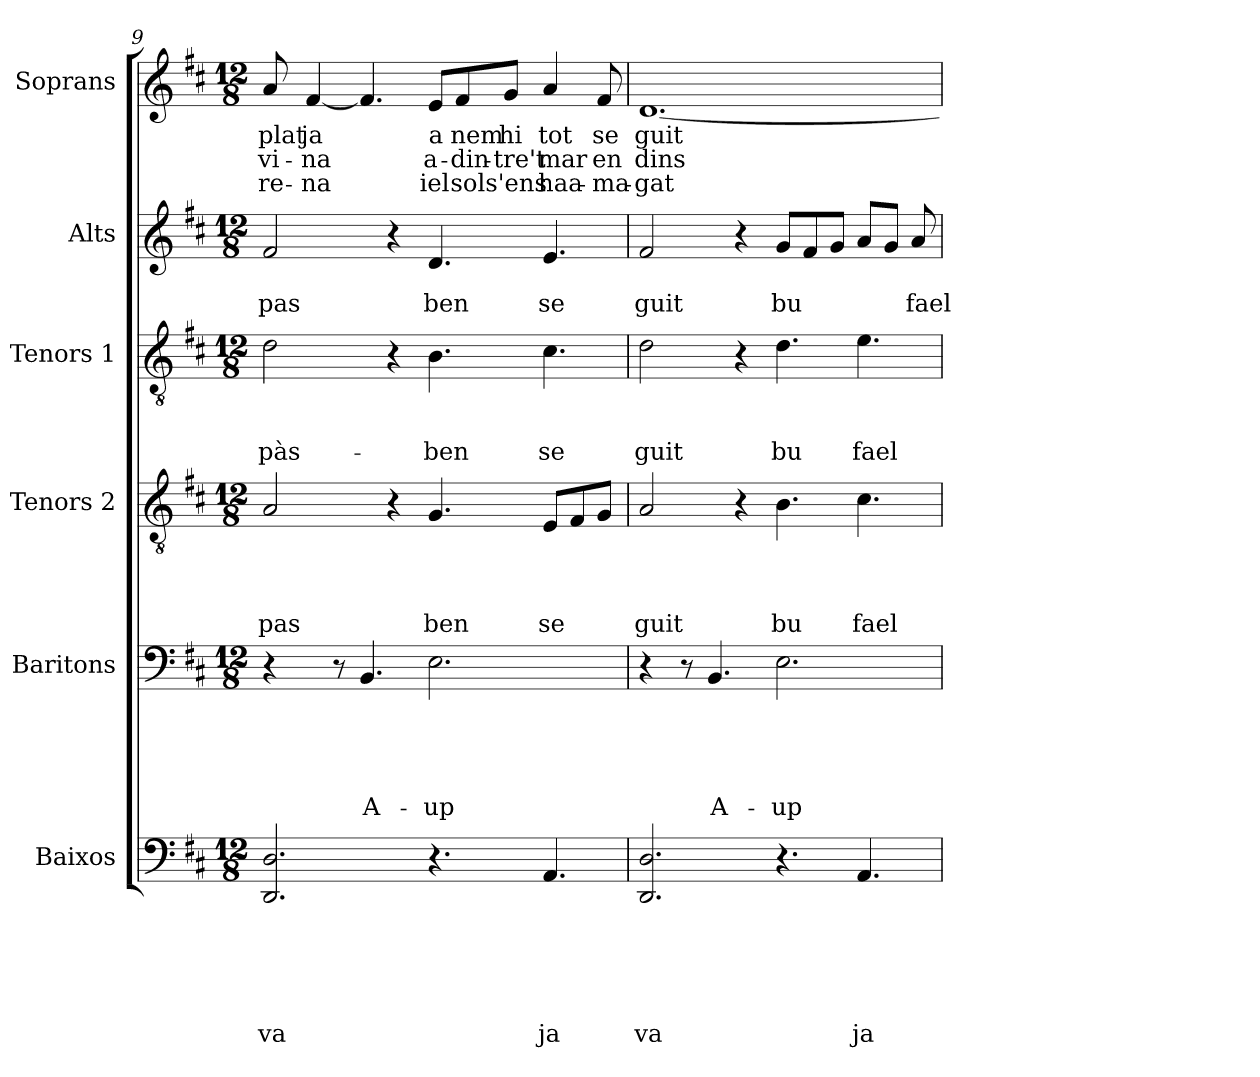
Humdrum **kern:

**kern	**text	**text	**text	**text	**text	**text	**kern	**text	**text	**text	**text	**text	**kern	**text	**text	**text	**text	**kern	**text	**text	**text	**kern	**text	**text	**kern	**text	**text	**text
*part6	*part6	*part6	*part6	*part6	*part6	*part6	*part5	*part5	*part5	*part5	*part5	*part5	*part4	*part4	*part4	*part4	*part4	*part3	*part3	*part3	*part3	*part2	*part2	*part2	*part1	*part1	*part1	*part1
*staff6	*staff6	*staff6	*staff6	*staff6	*staff6	*staff6	*staff5	*staff5	*staff5	*staff5	*staff5	*staff5	*staff4	*staff4	*staff4	*staff4	*staff4	*staff3	*staff3	*staff3	*staff3	*staff2	*staff2	*staff2	*staff1	*staff1	*staff1	*staff1
*I"Baixos	*	*	*	*	*	*	*I"Baritons	*	*	*	*	*	*I"Tenors 2	*	*	*	*	*I"Tenors 1	*	*	*	*I"Alts	*	*	*I"Soprans	*	*	*
*I'Bxos	*	*	*	*	*	*	*I'Barits	*	*	*	*	*	*I'Tens 2	*	*	*	*	*I'Tens 1	*	*	*	*I'Alts	*	*	*I'Soprs	*	*	*
*clefF4	*	*	*	*	*	*	*clefF4	*	*	*	*	*	*clefGv2	*	*	*	*	*clefGv2	*	*	*	*clefG2	*	*	*clefG2	*	*	*
*k[f#c#]	*	*	*	*	*	*	*k[f#c#]	*	*	*	*	*	*k[f#c#]	*	*	*	*	*k[f#c#]	*	*	*	*k[f#c#]	*	*	*k[f#c#]	*	*	*
*D:	*	*	*	*	*	*	*D:	*	*	*	*	*	*D:	*	*	*	*	*D:	*	*	*	*D:	*	*	*D:	*	*	*
*M12/8	*	*	*	*	*	*	*M12/8	*	*	*	*	*	*M12/8	*	*	*	*	*M12/8	*	*	*	*M12/8	*	*	*M12/8	*	*	*
=9	=9	=9	=9	=9	=9	=9	=9	=9	=9	=9	=9	=9	=9	=9	=9	=9	=9	=9	=9	=9	=9	=9	=9	=9	=9	=9	=9	=9
2.DD/ 2.D/	.	.	.	.	.	va	4r	.	.	.	.	.	2A/	.	.	.	pas	2d\	.	.	-pàs-	2f#/	.	pas	8a/	plat	-vi-	-re-
.	.	.	.	.	.	.	.	.	.	.	.	.	.	.	.	.	.	.	.	.	.	.	.	.	[4f#/	ja	-na	-na
.	.	.	.	.	.	.	8r	.	.	.	.	.	.	.	.	.	.	.	.	.	.	.	.	.	.	.	.	.
.	.	.	.	.	.	.	4.BB/	.	.	.	.	A-	.	.	.	.	.	.	.	.	.	.	.	.	4.f#/]	.	.	.
.	.	.	.	.	.	.	.	.	.	.	.	.	4r	.	.	.	.	4r	.	.	.	4r	.	.	.	.	.	.
4.r	.	.	.	.	.	.	2.E\	.	.	.	.	-up	4.G/	.	.	.	ben	4.B\	.	.	-ben	4.d/	.	ben	8e/L	a	a-	iel
.	.	.	.	.	.	.	.	.	.	.	.	.	.	.	.	.	.	.	.	.	.	.	.	.	8f#/	nem	-din-	sol
.	.	.	.	.	.	.	.	.	.	.	.	.	.	.	.	.	.	.	.	.	.	.	.	.	8g/J	hi	-tre't	s'ens
4.AA/	.	.	.	.	.	ja	.	.	.	.	.	.	8E/L	.	.	.	se	4.c#\	.	.	se	4.e/	.	se	4a/	tot	mar	haa-
.	.	.	.	.	.	.	.	.	.	.	.	.	8F#/	.	.	.	.	.	.	.	.	.	.	.	.	.	.	.
.	.	.	.	.	.	.	.	.	.	.	.	.	8G/J	.	.	.	.	.	.	.	.	.	.	.	8f#/	se	en	-ma-
=10	=10	=10	=10	=10	=10	=10	=10	=10	=10	=10	=10	=10	=10	=10	=10	=10	=10	=10	=10	=10	=10	=10	=10	=10	=10	=10	=10	=10
2.DD/ 2.D/	.	.	.	.	.	va	4r	.	.	.	.	.	2A/	.	.	.	guit	2d\	.	.	guit	2f#/	.	guit	[1.d	guit	dins	-gat
.	.	.	.	.	.	.	8r	.	.	.	.	.	.	.	.	.	.	.	.	.	.	.	.	.	.	.	.	.
.	.	.	.	.	.	.	4.BB/	.	.	.	.	A-	.	.	.	.	.	.	.	.	.	.	.	.	.	.	.	.
.	.	.	.	.	.	.	.	.	.	.	.	.	4r	.	.	.	.	4r	.	.	.	4r	.	.	.	.	.	.
4.r	.	.	.	.	.	.	2.E\	.	.	.	.	-up	4.B\	.	.	.	bu	4.d\	.	.	bu	8g/L	.	bu	.	.	.	.
.	.	.	.	.	.	.	.	.	.	.	.	.	.	.	.	.	.	.	.	.	.	8f#/	.	.	.	.	.	.
.	.	.	.	.	.	.	.	.	.	.	.	.	.	.	.	.	.	.	.	.	.	8g/J	.	.	.	.	.	.
4.AA/	.	.	.	.	.	ja	.	.	.	.	.	.	4.c#\	.	.	.	fael	4.e\	.	.	fael	8a/L	.	.	.	.	.	.
.	.	.	.	.	.	.	.	.	.	.	.	.	.	.	.	.	.	.	.	.	.	8g/J	.	.	.	.	.	.
.	.	.	.	.	.	.	.	.	.	.	.	.	.	.	.	.	.	.	.	.	.	8a/	.	fael	.	.	.	.
=	=	=	=	=	=	=	=	=	=	=	=	=	=	=	=	=	=	=	=	=	=	=	=	=	=	=	=	=
*-	*-	*-	*-	*-	*-	*-	*-	*-	*-	*-	*-	*-	*-	*-	*-	*-	*-	*-	*-	*-	*-	*-	*-	*-	*-	*-	*-	*-
